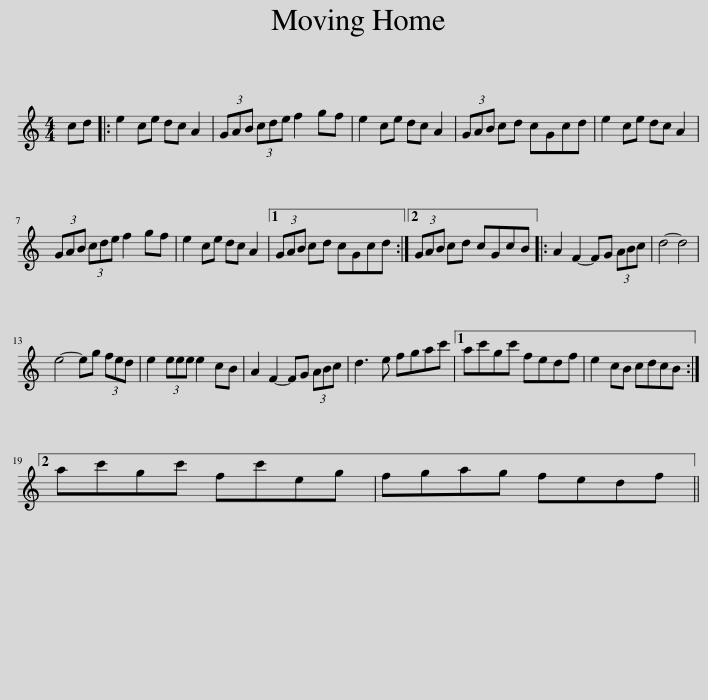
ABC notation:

X:1
L:1/8
M:4/4
I:linebreak $
K:C
V:1 treble
V:1
 cd |: e2 ce dc A2 | (3GAB (3cde f2 gf | e2 ce dc A2 | (3GAB cd cGcd | %5
 e2 ce dc A2 |$ (3GAB (3cde f2 gf | e2 ce dc A2 |1 (3GAB cd cGcd :|2 (3GAB cd cGcB |: %10
 A2 F2- FG (3ABc | d4- d4 |$ e4- eg (3fed | e2 (3eee e2 cB | A2 F2- FG (3ABc | %15
 d3 e fgac' |1 ac'gc' fedf | e2 cB cdcB :|2$ ac'gc' fc'eg | fgag fedf || %20
